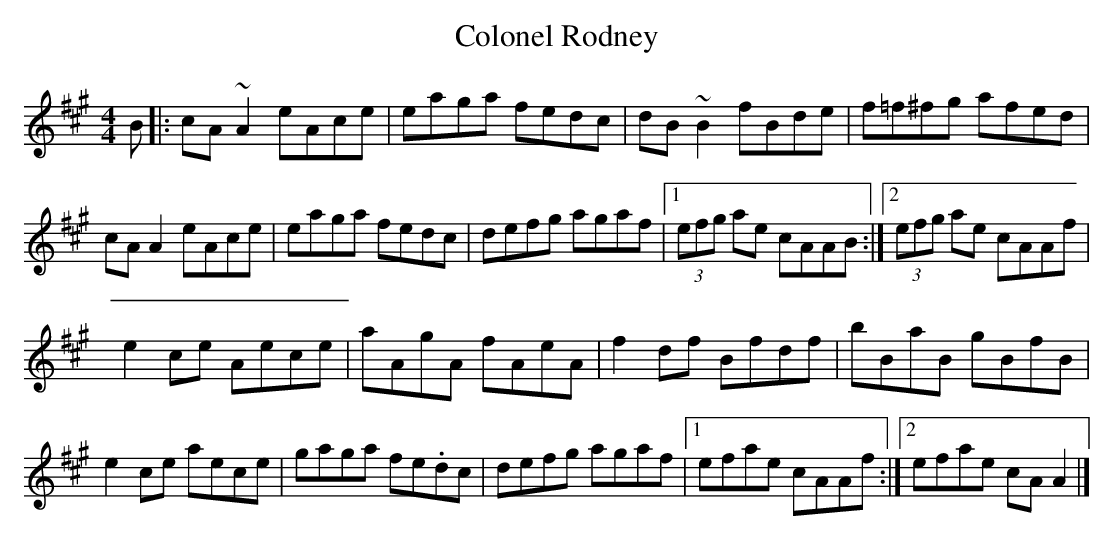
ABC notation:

X:1
T:Colonel Rodney
M:4/4
L:1/8
K:A % 3 sharps
B|:cA~A2 eAce|eaga fedc|dB~B2 fBde|f=f^fg afed|
cAA2 eAce|eaga fedc|defg agaf|1 (3efg ae cAAB:|2 (3efg ae cAAf|
e2ce Aece|aAgA fAeA|f2df Bfdf|bBaB gBfB|
e2ce aece|gaga fe.dc|defg agaf|1 efae cAAf:|2 efae cAA2|]
